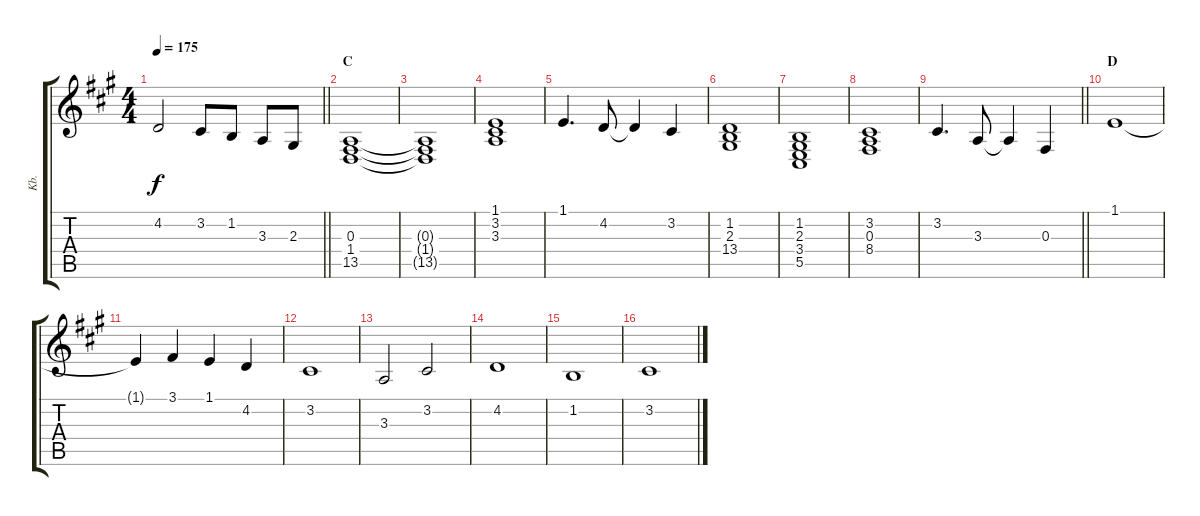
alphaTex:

\track ("Kb." "Kb.") {instrument stringensemble1}
\staff {score tabs}
\tuning (Eb4 Bb3 Gb3 Db3 Ab2 Db2) {hide}
\ts (4 4)
\tempo 175
\clef g2
\barLineRight lightlight
\ks f#minor
4.2{t}.2{dy f} 3.2.8 1.2.8 3.3.8 2.3.8 |
\section ("" "C")
(0.3 1.4 13.5).1 |
(0.3{t} 1.4{t} 13.5{t}).1 |
(1.1 3.2 3.3).1 |
1.1.4{d} 4.2.8 4.2{t}.4 3.2.4 |
(1.2 2.3 13.4).1 |
(1.2 2.3 3.4 5.5).1 |
(3.2 0.3 8.4).1 |
\barLineRight lightlight
3.2.4{d} 3.3.8 3.3{t}.4 0.3.4 |
\section ("" "D")
1.1.1 |
1.1{t}.4 3.1.4 1.1.4 4.2.4 |
3.2.1 |
3.3.2 3.2.2 |
4.2.1 |
1.2.1 |
3.2.1
